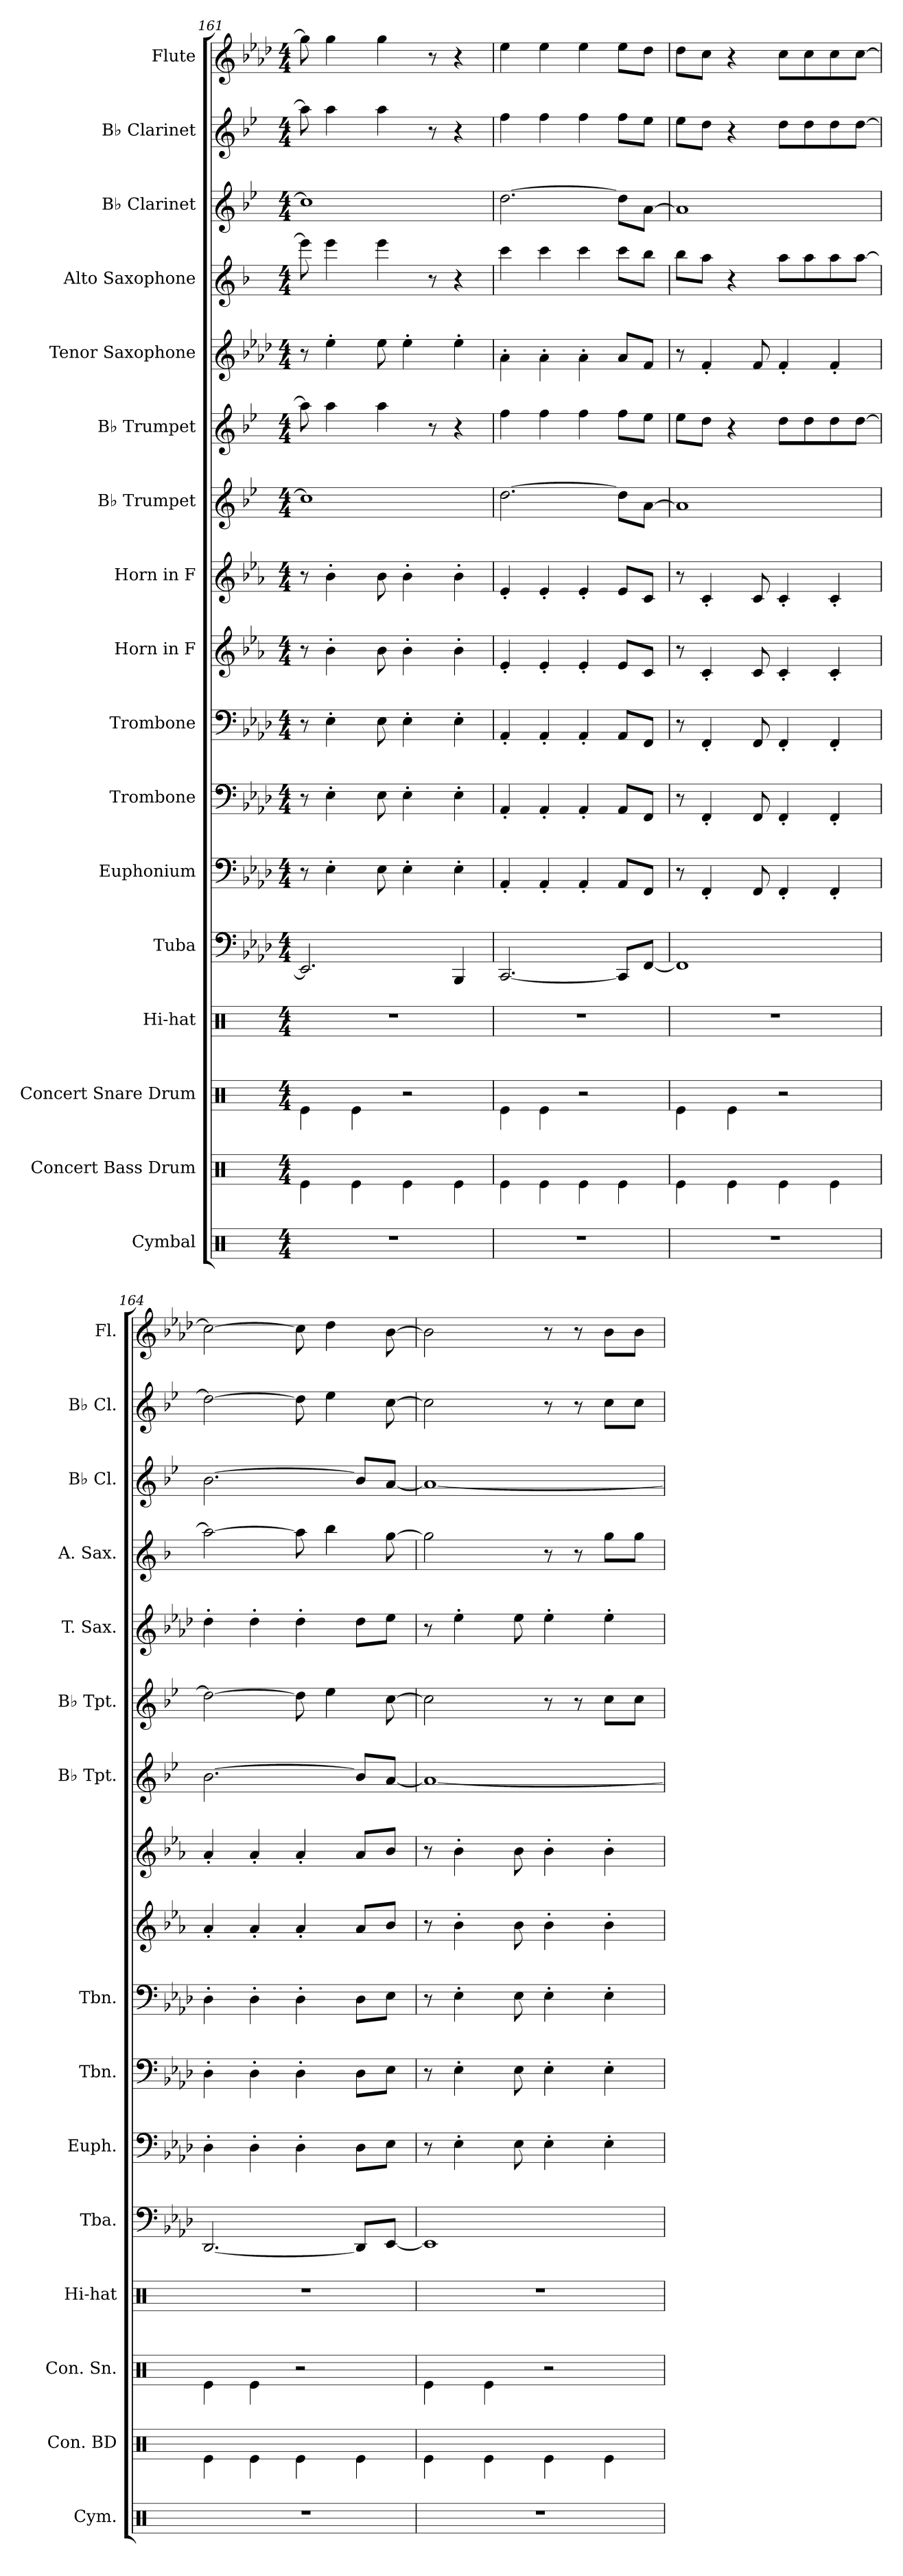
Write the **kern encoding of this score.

**kern	**kern	**kern	**kern	**kern	**kern	**kern	**kern	**kern	**kern	**kern	**kern	**kern	**kern	**kern	**kern	**kern
*part17	*part16	*part15	*part14	*part13	*part12	*part11	*part10	*part9	*part8	*part7	*part6	*part5	*part4	*part3	*part2	*part1
*staff17	*staff16	*staff15	*staff14	*staff13	*staff12	*staff11	*staff10	*staff9	*staff8	*staff7	*staff6	*staff5	*staff4	*staff3	*staff2	*staff1
*I"Cymbal	*I"Concert Bass Drum	*I"Concert Snare Drum	*I"Hi-hat	*I"Tuba	*I"Euphonium	*I"Trombone	*I"Trombone	*I"Horn in F	*I"Horn in F	*I"B♭ Trumpet	*I"B♭ Trumpet	*I"Tenor Saxophone	*I"Alto Saxophone	*I"B♭ Clarinet	*I"B♭ Clarinet	*I"Flute
*I'Cym.	*I'Con. BD	*I'Con. Sn.	*I'Hi-hat	*I'Tba.	*I'Euph.	*I'Tbn.	*I'Tbn.	*	*	*I'B♭ Tpt.	*I'B♭ Tpt.	*I'T. Sax.	*I'A. Sax.	*I'B♭ Cl.	*I'B♭ Cl.	*I'Fl.
!!LO:PB:g=z
*clefX	*clefX	*clefX	*clefX	*clefF4	*clefF4	*clefF4	*clefF4	*clefG2	*clefG2	*clefG2	*clefG2	*clefG2	*clefG2	*clefG2	*clefG2	*clefG2
*	*	*	*	*	*	*	*	*ITrd4c7	*ITrd4c7	*ITrd1c2	*ITrd1c2	*ITrd8c14	*ITrd5c9	*ITrd1c2	*ITrd1c2	*
*k[]	*k[]	*k[]	*k[]	*k[b-e-a-d-]	*k[b-e-a-d-]	*k[b-e-a-d-]	*k[b-e-a-d-]	*k[b-e-a-d-]	*k[b-e-a-d-]	*k[b-e-a-d-]	*k[b-e-a-d-]	*k[b-e-a-d-]	*k[b-e-a-d-]	*k[b-e-a-d-]	*k[b-e-a-d-]	*k[b-e-a-d-]
*M4/4	*M4/4	*M4/4	*M4/4	*M4/4	*M4/4	*M4/4	*M4/4	*M4/4	*M4/4	*M4/4	*M4/4	*M4/4	*M4/4	*M4/4	*M4/4	*M4/4
=161	=161	=161	=161	=161	=161	=161	=161	=161	=161	=161	=161	=161	=161	=161	=161	=161
1r	4Re\	4Re\	1r	2.EE-/]	8r	8r	8r	8r	8r	1b-]	8gg\]	8r	8gg\]	1b-]	8gg\]	8gg\]
.	.	.	.	.	4E-'\	4E-'\	4E-'\	4e-'\	4e-'\	.	4gg\	4e-'\	4gg\	.	4gg\	4gg\
.	4Re\	4Re\	.	.	.	.	.	.	.	.	.	.	.	.	.	.
.	.	.	.	.	8E-\	8E-\	8E-\	8e-\	8e-\	.	4gg\	8e-\	4gg\	.	4gg\	4gg\
.	4Re\	2r	.	.	4E-'\	4E-'\	4E-'\	4e-'\	4e-'\	.	.	4e-'\	.	.	.	.
.	.	.	.	.	.	.	.	.	.	.	8r	.	8r	.	8r	8r
.	4Re\	.	.	4BBB-/	4E-'\	4E-'\	4E-'\	4e-'\	4e-'\	.	4r	4e-'\	4r	.	4r	4r
=162	=162	=162	=162	=162	=162	=162	=162	=162	=162	=162	=162	=162	=162	=162	=162	=162
1r	4Re\	4Re\	1r	[2.CC/	4AA-'/	4AA-'/	4AA-'/	4A-'/	4A-'/	[2.cc\	4ee-\	4A-'\	4ee-\	[2.cc\	4ee-\	4ee-\
.	4Re\	4Re\	.	.	4AA-'/	4AA-'/	4AA-'/	4A-'/	4A-'/	.	4ee-\	4A-'\	4ee-\	.	4ee-\	4ee-\
.	4Re\	2r	.	.	4AA-'/	4AA-'/	4AA-'/	4A-'/	4A-'/	.	4ee-\	4A-'\	4ee-\	.	4ee-\	4ee-\
.	4Re\	.	.	8CC/L]	8AA-/L	8AA-/L	8AA-/L	8A-/L	8A-/L	8cc\L]	8ee-\L	8A-/L	8ee-\L	8cc\L]	8ee-\L	8ee-\L
.	.	.	.	[8FF/J	8FF/J	8FF/J	8FF/J	8F/J	8F/J	[8g\J	8dd-\J	8F/J	8dd-\J	[8g\J	8dd-\J	8dd-\J
=163	=163	=163	=163	=163	=163	=163	=163	=163	=163	=163	=163	=163	=163	=163	=163	=163
1r	4Re\	4Re\	1r	1FF]	8r	8r	8r	8r	8r	1g]	8dd-\L	8r	8dd-\L	1g]	8dd-\L	8dd-\L
.	.	.	.	.	4FF'/	4FF'/	4FF'/	4F'/	4F'/	.	8cc\J	4F'/	8cc\J	.	8cc\J	8cc\J
.	4Re\	4Re\	.	.	.	.	.	.	.	.	4r	.	4r	.	4r	4r
.	.	.	.	.	8FF/	8FF/	8FF/	8F/	8F/	.	.	8F/	.	.	.	.
.	4Re\	2r	.	.	4FF'/	4FF'/	4FF'/	4F'/	4F'/	.	8cc\L	4F'/	8cc\L	.	8cc\L	8cc\L
.	.	.	.	.	.	.	.	.	.	.	8cc\	.	8cc\	.	8cc\	8cc\
.	4Re\	.	.	.	4FF'/	4FF'/	4FF'/	4F'/	4F'/	.	8cc\	4F'/	8cc\	.	8cc\	8cc\
.	.	.	.	.	.	.	.	.	.	.	[8cc\J	.	[8cc\J	.	[8cc\J	[8cc\J
=164	=164	=164	=164	=164	=164	=164	=164	=164	=164	=164	=164	=164	=164	=164	=164	=164
1r	4Re\	4Re\	1r	[2.DD-/	4D-'\	4D-'\	4D-'\	4d-'/	4d-'/	[2.a-\	2cc\_	4d-'\	2cc\_	[2.a-\	2cc\_	2cc\_
.	4Re\	4Re\	.	.	4D-'\	4D-'\	4D-'\	4d-'/	4d-'/	.	.	4d-'\	.	.	.	.
.	4Re\	2r	.	.	4D-'\	4D-'\	4D-'\	4d-'/	4d-'/	.	8cc\]	4d-'\	8cc\]	.	8cc\]	8cc\]
.	.	.	.	.	.	.	.	.	.	.	4dd-\	.	4dd-\	.	4dd-\	4dd-\
.	4Re\	.	.	8DD-/L]	8D-\L	8D-\L	8D-\L	8d-/L	8d-/L	8a-/L]	.	8d-\L	.	8a-/L]	.	.
.	.	.	.	[8EE-/J	8E-\J	8E-\J	8E-\J	8e-/J	8e-/J	[8g/J	[8b-\	8e-\J	[8b-\	[8g/J	[8b-\	[8b-\
=165	=165	=165	=165	=165	=165	=165	=165	=165	=165	=165	=165	=165	=165	=165	=165	=165
1r	4Re\	4Re\	1r	1EE-]	8r	8r	8r	8r	8r	1g_	2b-\]	8r	2b-\]	1g_	2b-\]	2b-\]
.	.	.	.	.	4E-'\	4E-'\	4E-'\	4e-'\	4e-'\	.	.	4e-'\	.	.	.	.
.	4Re\	4Re\	.	.	.	.	.	.	.	.	.	.	.	.	.	.
.	.	.	.	.	8E-\	8E-\	8E-\	8e-\	8e-\	.	.	8e-\	.	.	.	.
.	4Re\	2r	.	.	4E-'\	4E-'\	4E-'\	4e-'\	4e-'\	.	8r	4e-'\	8r	.	8r	8r
.	.	.	.	.	.	.	.	.	.	.	8r	.	8r	.	8r	8r
.	4Re\	.	.	.	4E-'\	4E-'\	4E-'\	4e-'\	4e-'\	.	8b-\L	4e-'\	8b-\L	.	8b-\L	8b-\L
.	.	.	.	.	.	.	.	.	.	.	8b-\J	.	8b-\J	.	8b-\J	8b-\J
=	=	=	=	=	=	=	=	=	=	=	=	=	=	=	=	=
*-	*-	*-	*-	*-	*-	*-	*-	*-	*-	*-	*-	*-	*-	*-	*-	*-
